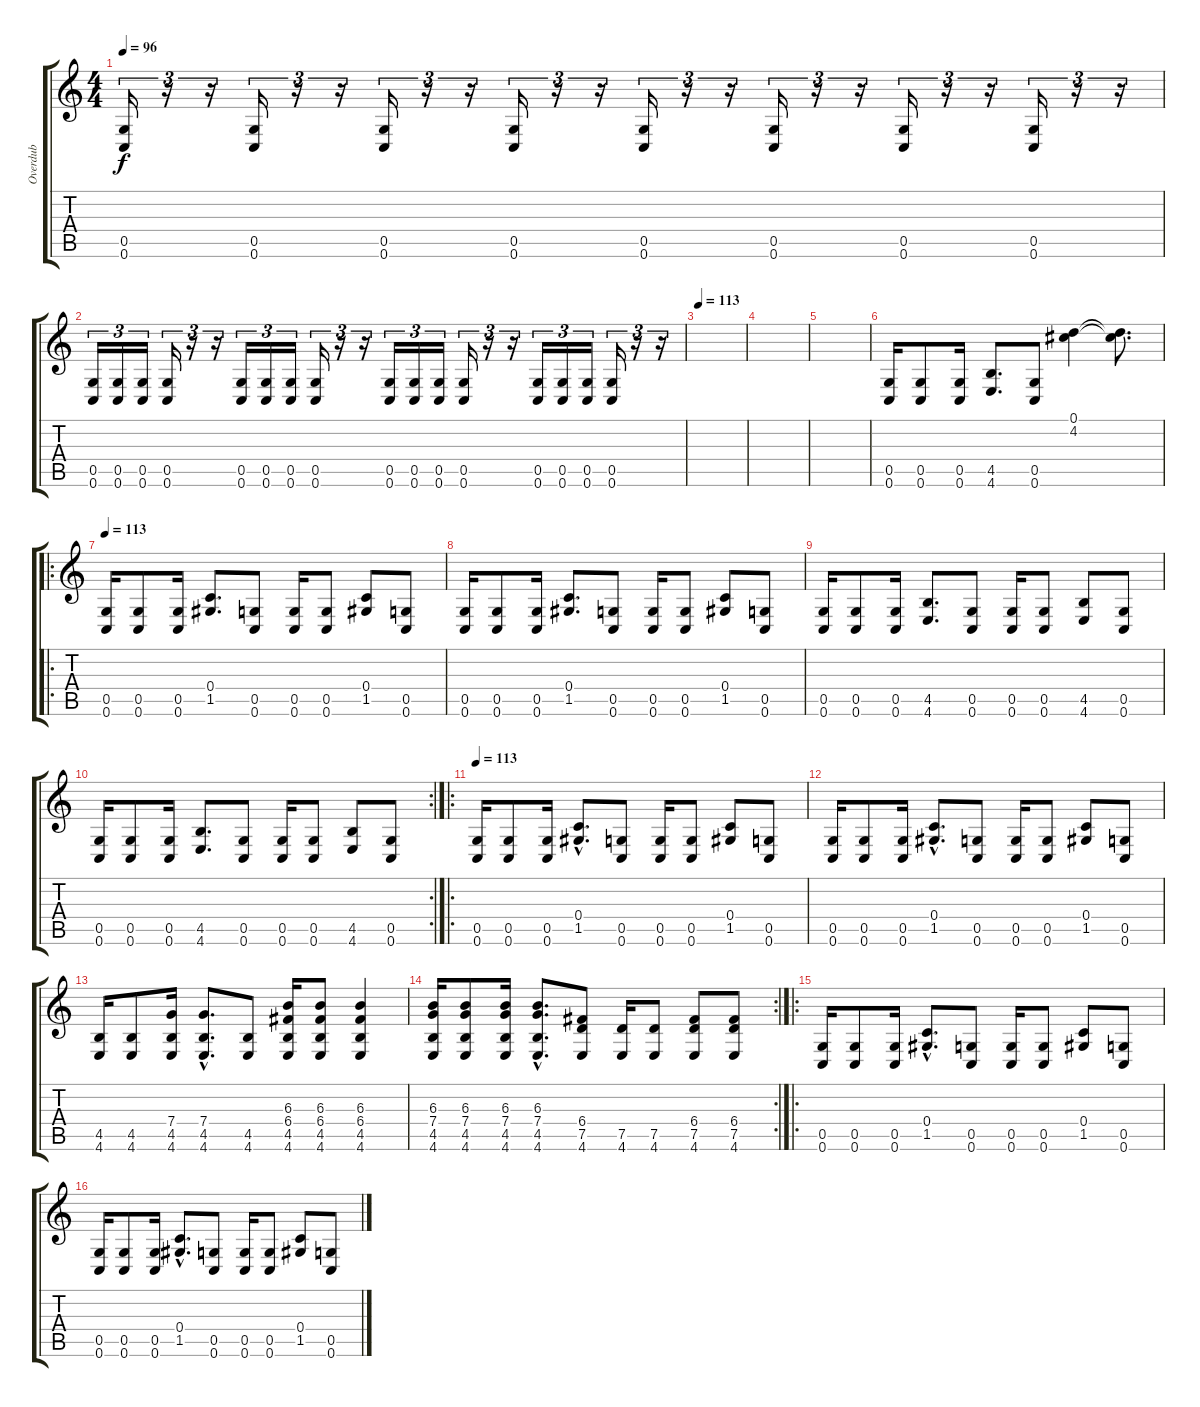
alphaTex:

\track ("Overdub" "Overdub") {instrument overdrivenguitar}
\staff {score tabs}
\tuning (D4 A3 F3 C3 G2 C2) {hide}
\ts (4 4)
\tempo 96
\clef g2
\ks c
(0.5 0.6).16{tu (3 2) dy f} r.16{tu (3 2)} r.16{tu (3 2)} (0.5 0.6).16{tu (3 2)} r.16{tu (3 2)} r.16{tu (3 2)} (0.5 0.6).16{tu (3 2)} r.16{tu (3 2)} r.16{tu (3 2)} (0.5 0.6).16{tu (3 2)} r.16{tu (3 2)} r.16{tu (3 2)} (0.5 0.6).16{tu (3 2)} r.16{tu (3 2)} r.16{tu (3 2)} (0.5 0.6).16{tu (3 2)} r.16{tu (3 2)} r.16{tu (3 2)} (0.5 0.6).16{tu (3 2)} r.16{tu (3 2)} r.16{tu (3 2)} (0.5 0.6).16{tu (3 2)} r.16{tu (3 2)} r.16{tu (3 2)} |
(0.5 0.6).16{tu (3 2)} (0.5 0.6).16{tu (3 2)} (0.5 0.6).16{tu (3 2)} (0.5 0.6).16{tu (3 2)} r.16{tu (3 2)} r.16{tu (3 2)} (0.5 0.6).16{tu (3 2)} (0.5 0.6).16{tu (3 2)} (0.5 0.6).16{tu (3 2)} (0.5 0.6).16{tu (3 2)} r.16{tu (3 2)} r.16{tu (3 2)} (0.5 0.6).16{tu (3 2)} (0.5 0.6).16{tu (3 2)} (0.5 0.6).16{tu (3 2)} (0.5 0.6).16{tu (3 2)} r.16{tu (3 2)} r.16{tu (3 2)} (0.5 0.6).16{tu (3 2)} (0.5 0.6).16{tu (3 2)} (0.5 0.6).16{tu (3 2)} (0.5 0.6).16{tu (3 2)} r.16{tu (3 2)} r.16{tu (3 2)} |
\tempo 113
|
|
|
(0.5 0.6).16 (0.5 0.6).8 (0.5 0.6).16 (4.5 4.6).8{d} (0.5 0.6).8 (0.1 4.2).4 (0.1{t} 4.2{t}).8{d} |
\ro
\tempo 113
(0.5 0.6).16 (0.5 0.6).8 (0.5 0.6).16 (0.4 1.5).8{d} (0.5 0.6).8 (0.5 0.6).16 (0.5 0.6).8 (0.4 1.5).8 (0.5 0.6).8 |
(0.5 0.6).16 (0.5 0.6).8 (0.5 0.6).16 (0.4 1.5).8{d} (0.5 0.6).8 (0.5 0.6).16 (0.5 0.6).8 (0.4 1.5).8 (0.5 0.6).8 |
(0.5 0.6).16 (0.5 0.6).8 (0.5 0.6).16 (4.5 4.6).8{d} (0.5 0.6).8 (0.5 0.6).16 (0.5 0.6).8 (4.5 4.6).8 (0.5 0.6).8 |
\rc 2
(0.5 0.6).16 (0.5 0.6).8 (0.5 0.6).16 (4.5 4.6).8{d} (0.5 0.6).8 (0.5 0.6).16 (0.5 0.6).8 (4.5 4.6).8 (0.5 0.6).8 |
\ro
\tempo 113
(0.5 0.6).16 (0.5 0.6).8 (0.5 0.6).16 (0.4{hac} 1.5{hac}).8{d} (0.5 0.6).8 (0.5 0.6).16 (0.5 0.6).8 (0.4 1.5).8 (0.5 0.6).8 |
(0.5 0.6).16 (0.5 0.6).8 (0.5 0.6).16 (0.4{hac} 1.5{hac}).8{d} (0.5 0.6).8 (0.5 0.6).16 (0.5 0.6).8 (0.4 1.5).8 (0.5 0.6).8 |
(4.5 4.6).16 (4.5 4.6).8 (7.4 4.5 4.6).16 (7.4{hac} 4.5{hac} 4.6{hac}).8{d} (4.5 4.6).8 (6.3 6.4 4.5 4.6).16 (6.3 6.4 4.5 4.6).8 (6.3 6.4 4.5 4.6).4 |
\rc 2
(6.3 7.4 4.5 4.6).16 (6.3 7.4 4.5 4.6).8 (6.3 7.4 4.5 4.6).16 (6.3{hac} 7.4{hac} 4.5{hac} 4.6{hac}).8{d} (6.4 7.5 4.6).8 (7.5 4.6).16 (7.5 4.6).8 (6.4 7.5 4.6).8 (6.4 7.5 4.6).8 |
\ro
(0.5 0.6).16 (0.5 0.6).8 (0.5 0.6).16 (0.4{hac} 1.5{hac}).8{d} (0.5 0.6).8 (0.5 0.6).16 (0.5 0.6).8 (0.4 1.5).8 (0.5 0.6).8 |
(0.5 0.6).16 (0.5 0.6).8 (0.5 0.6).16 (0.4{hac} 1.5{hac}).8{d} (0.5 0.6).8 (0.5 0.6).16 (0.5 0.6).8 (0.4 1.5).8 (0.5 0.6).8
